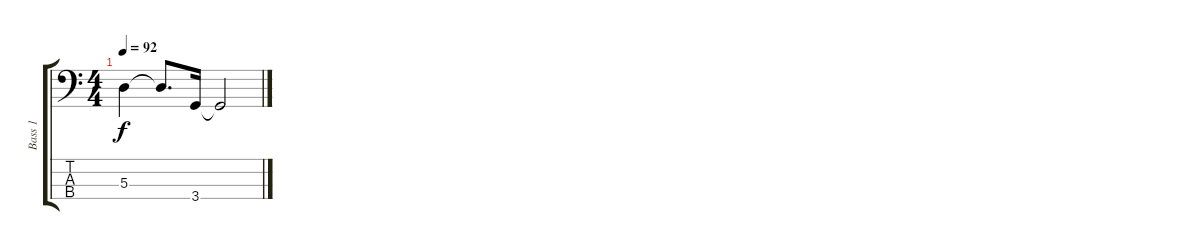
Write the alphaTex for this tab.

\track ("Bass 1" "Bass 1") {instrument electricbassfinger}
\staff {score tabs}
\tuning (G2 D2 A1 E1) {hide}
\ts (4 4)
\tempo 92
\clef f4
\ks c
5.3.4{dy f} 5.3{t}.8{d} 3.4.16 3.4{t}.2
